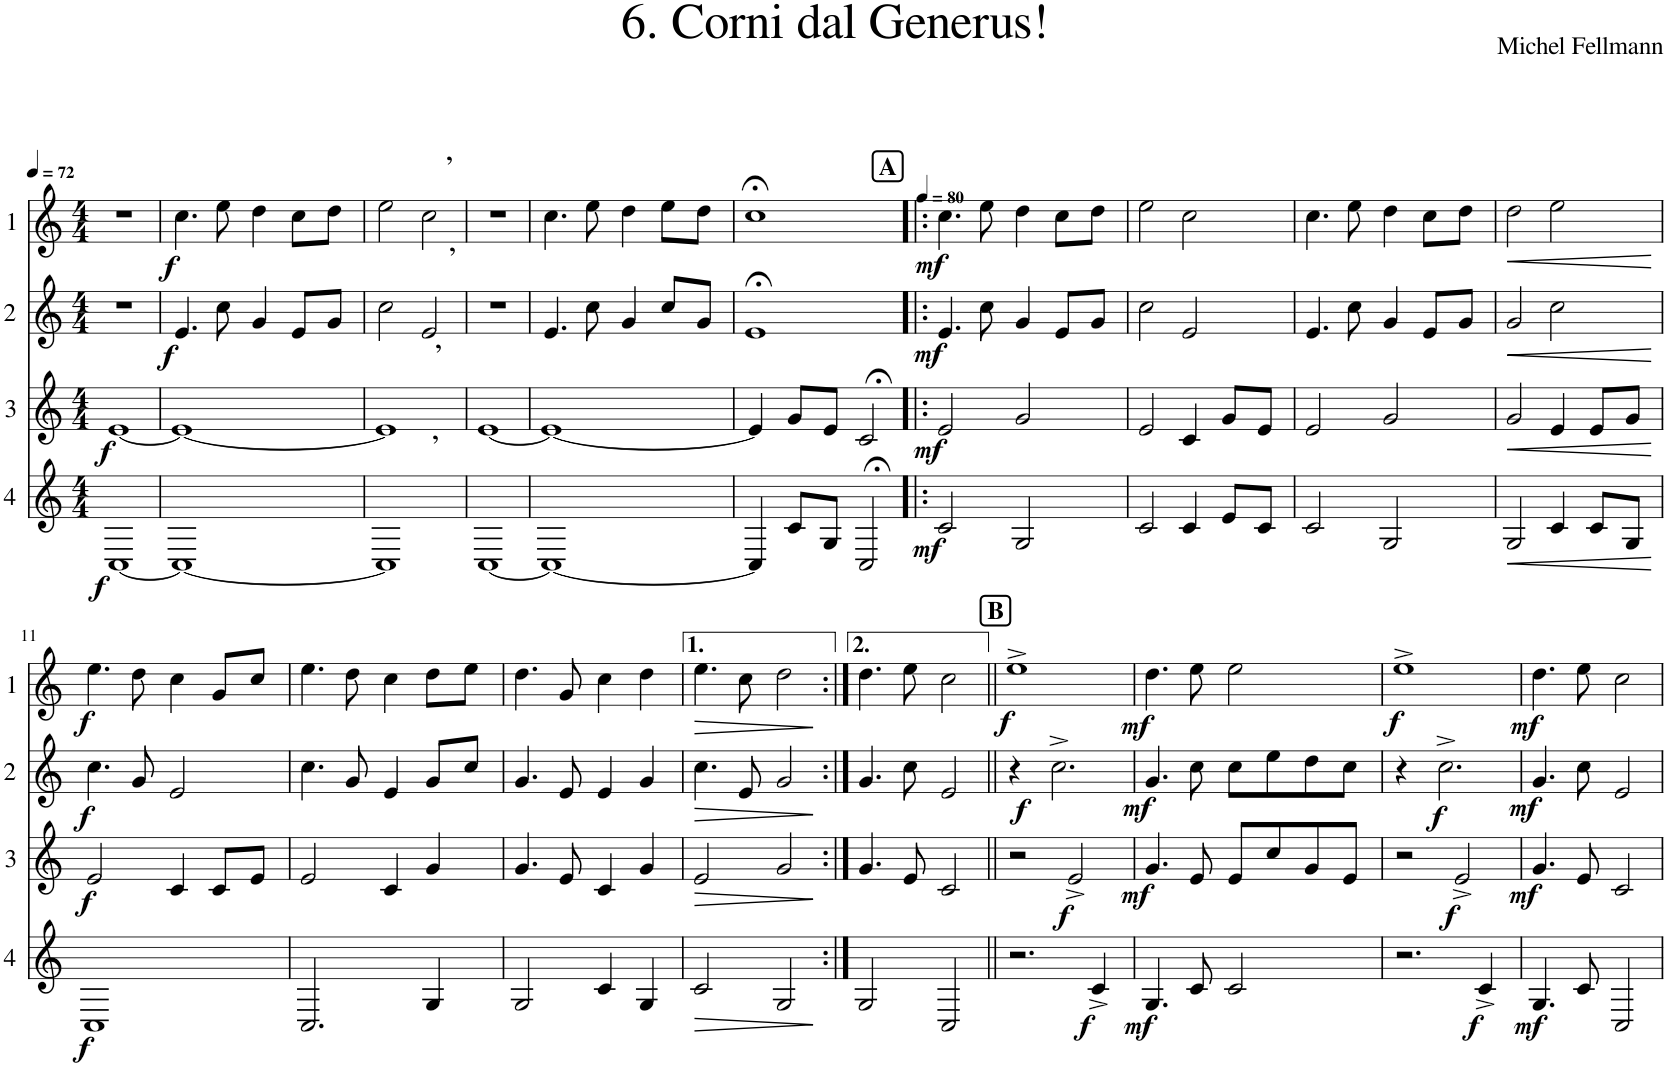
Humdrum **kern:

**kern	**dynam	**kern	**dynam	**kern	**dynam	**kern	**dynam
*part4	*part4	*part3	*part3	*part2	*part2	*part1	*part1
*staff4	*staff4	*staff3	*staff3	*staff2	*staff2	*staff1	*staff1
*I"4	*	*I"3	*	*I"2	*	*I"1	*
*clefG2	*	*clefG2	*	*clefG2	*	*clefG2	*
*Trd4c7	*	*Trd4c7	*	*Trd4c7	*	*Trd4c7	*
*k[]	*	*k[]	*	*k[]	*	*k[]	*
*M4/4	*	*M4/4	*	*M4/4	*	*M4/4	*
*MM72	*	*MM72	*	*MM72	*	*MM72	*
=1	=1	=1	=1	=1	=1	=1	=1
!	!LO:DY:b	!	!LO:DY:b	!	!	!	!
[1C	f	[1e	f	1r	.	1r	.
=2	=2	=2	=2	=2	=2	=2	=2
!	!	!	!	!	!LO:DY:b	!	!LO:DY:b
1C_	.	1e_	.	4.e/	f	4.cc\	f
.	.	.	.	8cc\	.	8ee\	.
.	.	.	.	4g/	.	4dd\	.
.	.	.	.	8e/L	.	8cc\L	.
.	.	.	.	8g/J	.	8dd\J	.
=3	=3	=3	=3	=3	=3	=3	=3
!	!	!LO:TX:a:t=,	!	!	!	!	!
!LO:TX:a:t=,	!	!	!	!	!	!	!
1C]	.	1e]	.	2cc\	.	2ee\	.
!	!	!	!	!	!	!LO:TX:a:t=,	!
!	!	!	!	!LO:TX:a:t=,	!	!	!
.	.	.	.	2e/	.	2cc\	.
=4	=4	=4	=4	=4	=4	=4	=4
[1C	.	[1e	.	1r	.	1r	.
=5	=5	=5	=5	=5	=5	=5	=5
1C_	.	1e_	.	4.e/	.	4.cc\	.
.	.	.	.	8cc\	.	8ee\	.
.	.	.	.	4g/	.	4dd\	.
.	.	.	.	8cc/L	.	8ee\L	.
.	.	.	.	8g/J	.	8dd\J	.
=6	=6	=6	=6	=6	=6	=6	=6
4C/]	.	4e/]	.	1e;<	.	1cc;<	.
8c/L	.	8g/L	.	.	.	.	.
8G/J	.	8e/J	.	.	.	.	.
2C;</	.	2c;</	.	.	.	.	.
=7!|:	=7!|:	=7!|:	=7!|:	=7!|:	=7!|:	=7!|:	=7!|:
!!LO:REH:place=s1:a:B:cj:fs=12:t=A
*	*	*	*	*	*	*MM80	*
!	!LO:DY:b	!	!LO:DY:b	!	!LO:DY:b	!	!LO:DY:b
2c/	mf	2e/	mf	4.e/	mf	4.cc\	mf
.	.	.	.	8cc\	.	8ee\	.
2G/	.	2g/	.	4g/	.	4dd\	.
.	.	.	.	8e/L	.	8cc\L	.
.	.	.	.	8g/J	.	8dd\J	.
=8	=8	=8	=8	=8	=8	=8	=8
2c/	.	2e/	.	2cc\	.	2ee\	.
4c/	.	4c/	.	2e/	.	2cc\	.
8e/L	.	8g/L	.	.	.	.	.
8c/J	.	8e/J	.	.	.	.	.
=9	=9	=9	=9	=9	=9	=9	=9
2c/	.	2e/	.	4.e/	.	4.cc\	.
.	.	.	.	8cc\	.	8ee\	.
2G/	.	2g/	.	4g/	.	4dd\	.
.	.	.	.	8e/L	.	8cc\L	.
.	.	.	.	8g/J	.	8dd\J	.
=10	=10	=10	=10	=10	=10	=10	=10
!	!LO:HP:b	!	!LO:HP:b	!	!LO:HP:b	!	!LO:HP:b
2G/	<	2g/	<	2g/	<	2dd\	<
4c/	.	4e/	.	2cc\	.	2ee\	.
8c/L	.	8e/L	.	.	.	.	.
8G/J	.	8g/J	.	.	.	.	.
.	[	.	[	.	[	.	[
!!LO:LB:g=z
=11	=11	=11	=11	=11	=11	=11	=11
!	!LO:DY:b	!	!LO:DY:b	!	!LO:DY:b	!	!LO:DY:b
1C	f	2e/	f	4.cc\	f	4.ee\	f
.	.	.	.	8g/	.	8dd\	.
.	.	4c/	.	2e/	.	4cc\	.
.	.	8c/L	.	.	.	8g/L	.
.	.	8e/J	.	.	.	8cc/J	.
=12	=12	=12	=12	=12	=12	=12	=12
2.C/	.	2e/	.	4.cc\	.	4.ee\	.
.	.	.	.	8g/	.	8dd\	.
.	.	4c/	.	4e/	.	4cc\	.
4G/	.	4g/	.	8g/L	.	8dd\L	.
.	.	.	.	8cc/J	.	8ee\J	.
=13	=13	=13	=13	=13	=13	=13	=13
2G/	.	4.g/	.	4.g/	.	4.dd\	.
.	.	8e/	.	8e/	.	8g/	.
4c/	.	4c/	.	4e/	.	4cc\	.
4G/	.	4g/	.	4g/	.	4dd\	.
=14	=14	=14	=14	=14	=14	=14	=14
!	!LO:HP:b	!	!LO:HP:b	!	!LO:HP:b	!	!LO:HP:b
2c/	>	2e/	>	4.cc\	>	4.ee\	>
.	.	.	.	8e/	.	8cc\	.
2G/	.	2g/	.	2g/	.	2dd\	.
.	]	.	]	.	]	.	]
=15:|!	=15:|!	=15:|!	=15:|!	=15:|!	=15:|!	=15:|!	=15:|!
2G/	.	4.g/	.	4.g/	.	4.dd\	.
.	.	8e/	.	8cc\	.	8ee\	.
2C/	.	2c/	.	2e/	.	2cc\	.
!!LO:REH:place=s1:a:B:cj:fs=12:t=B
=16||	=16||	=16||	=16||	=16||	=16||	=16||	=16||
!	!	!	!	!	!LO:DY:b	!	!LO:DY:b
2.r	.	2r	.	4r	f	1ee^	f
.	.	.	.	2.cc^\	.	.	.
!	!	!	!LO:DY:b	!	!	!	!
.	.	2e^/	f	.	.	.	.
!	!LO:DY:b	!	!	!	!	!	!
4c^/	f	.	.	.	.	.	.
=17	=17	=17	=17	=17	=17	=17	=17
!	!LO:DY:b	!	!LO:DY:b	!	!LO:DY:b	!	!LO:DY:b
4.G/	mf	4.g/	mf	4.g/	mf	4.dd\	mf
8c/	.	8e/	.	8cc\	.	8ee\	.
2c/	.	8e/L	.	8cc\L	.	2ee\	.
.	.	8cc/	.	8ee\	.	.	.
.	.	8g/	.	8dd\	.	.	.
.	.	8e/J	.	8cc\J	.	.	.
=18	=18	=18	=18	=18	=18	=18	=18
!	!	!	!	!	!	!	!LO:DY:b
2.r	.	2r	.	4r	.	1ee^	f
!	!	!	!	!	!LO:DY:b	!	!
.	.	.	.	2.cc^\	f	.	.
!	!	!	!LO:DY:b	!	!	!	!
.	.	2e^/	f	.	.	.	.
!	!LO:DY:b	!	!	!	!	!	!
4c^/	f	.	.	.	.	.	.
=19	=19	=19	=19	=19	=19	=19	=19
!	!LO:DY:b	!	!LO:DY:b	!	!LO:DY:b	!	!LO:DY:b
4.G/	mf	4.g/	mf	4.g/	mf	4.dd\	mf
8c/	.	8e/	.	8cc\	.	8ee\	.
2C/	.	2c/	.	2e/	.	2cc\	.
=	=	=	=	=	=	=	=
*-	*-	*-	*-	*-	*-	*-	*-
